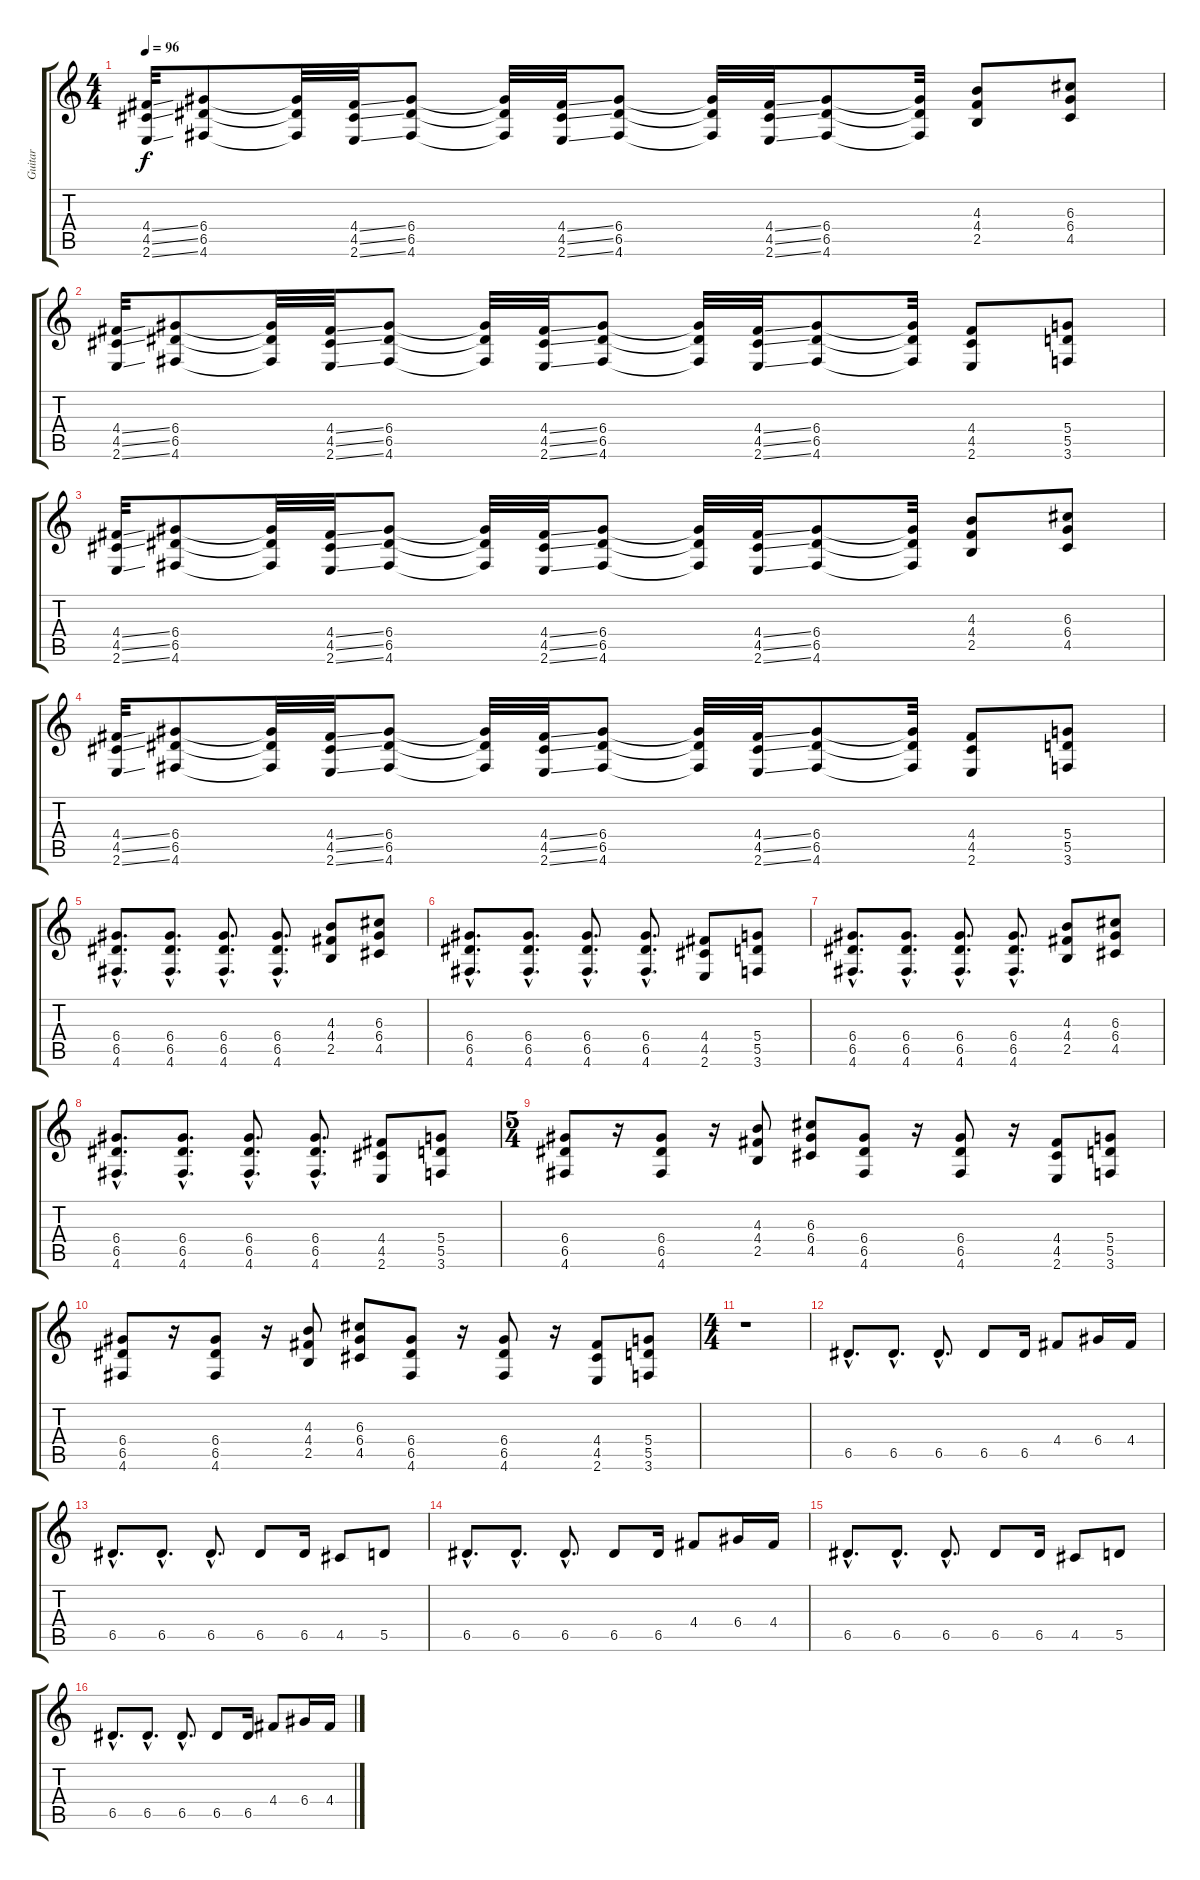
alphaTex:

\track ("Guitar" "Guitar") {instrument electricguitarjazz}
\staff {score tabs}
\tuning (E4 B3 G3 D3 A2 D2) {hide}
\ts (4 4)
\tempo 96
\clef g2
\ks c
(4.4{ss} 4.5{ss} 2.6{ss}).32{dy f} (6.4 6.5 4.6).8 (6.4{t} 6.5{t} 4.6{t}).32 (4.4{ss} 4.5{ss} 2.6{ss}).32 (6.4 6.5 4.6).8 (6.4{t} 6.5{t} 4.6{t}).32 (4.4{ss} 4.5{ss} 2.6{ss}).32 (6.4 6.5 4.6).8 (6.4{t} 6.5{t} 4.6{t}).32 (4.4{ss} 4.5{ss} 2.6{ss}).32 (6.4 6.5 4.6).8 (6.4{t} 6.5{t} 4.6{t}).32 (4.3 4.4 2.5).8 (6.3 6.4 4.5).8 |
(4.4{ss} 4.5{ss} 2.6{ss}).32 (6.4 6.5 4.6).8 (6.4{t} 6.5{t} 4.6{t}).32 (4.4{ss} 4.5{ss} 2.6{ss}).32 (6.4 6.5 4.6).8 (6.4{t} 6.5{t} 4.6{t}).32 (4.4{ss} 4.5{ss} 2.6{ss}).32 (6.4 6.5 4.6).8 (6.4{t} 6.5{t} 4.6{t}).32 (4.4{ss} 4.5{ss} 2.6{ss}).32 (6.4 6.5 4.6).8 (6.4{t} 6.5{t} 4.6{t}).32 (4.4 4.5 2.6).8 (5.4 5.5 3.6).8 |
(4.4{ss} 4.5{ss} 2.6{ss}).32 (6.4 6.5 4.6).8 (6.4{t} 6.5{t} 4.6{t}).32 (4.4{ss} 4.5{ss} 2.6{ss}).32 (6.4 6.5 4.6).8 (6.4{t} 6.5{t} 4.6{t}).32 (4.4{ss} 4.5{ss} 2.6{ss}).32 (6.4 6.5 4.6).8 (6.4{t} 6.5{t} 4.6{t}).32 (4.4{ss} 4.5{ss} 2.6{ss}).32 (6.4 6.5 4.6).8 (6.4{t} 6.5{t} 4.6{t}).32 (4.3 4.4 2.5).8 (6.3 6.4 4.5).8 |
(4.4{ss} 4.5{ss} 2.6{ss}).32 (6.4 6.5 4.6).8 (6.4{t} 6.5{t} 4.6{t}).32 (4.4{ss} 4.5{ss} 2.6{ss}).32 (6.4 6.5 4.6).8 (6.4{t} 6.5{t} 4.6{t}).32 (4.4{ss} 4.5{ss} 2.6{ss}).32 (6.4 6.5 4.6).8 (6.4{t} 6.5{t} 4.6{t}).32 (4.4{ss} 4.5{ss} 2.6{ss}).32 (6.4 6.5 4.6).8 (6.4{t} 6.5{t} 4.6{t}).32 (4.4 4.5 2.6).8 (5.4 5.5 3.6).8 |
(6.4{hac} 6.5{hac} 4.6{hac}).8{d} (6.4{hac} 6.5{hac} 4.6{hac}).8{d} (6.4{hac} 6.5{hac} 4.6{hac}).8{d} (6.4{hac} 6.5{hac} 4.6{hac}).8{d} (4.3 4.4 2.5).8 (6.3 6.4 4.5).8 |
(6.4{hac} 6.5{hac} 4.6{hac}).8{d} (6.4{hac} 6.5{hac} 4.6{hac}).8{d} (6.4{hac} 6.5{hac} 4.6{hac}).8{d} (6.4{hac} 6.5{hac} 4.6{hac}).8{d} (4.4 4.5 2.6).8 (5.4 5.5 3.6).8 |
(6.4{hac} 6.5{hac} 4.6{hac}).8{d} (6.4{hac} 6.5{hac} 4.6{hac}).8{d} (6.4{hac} 6.5{hac} 4.6{hac}).8{d} (6.4{hac} 6.5{hac} 4.6{hac}).8{d} (4.3 4.4 2.5).8 (6.3 6.4 4.5).8 |
(6.4{hac} 6.5{hac} 4.6{hac}).8{d} (6.4{hac} 6.5{hac} 4.6{hac}).8{d} (6.4{hac} 6.5{hac} 4.6{hac}).8{d} (6.4{hac} 6.5{hac} 4.6{hac}).8{d} (4.4 4.5 2.6).8 (5.4 5.5 3.6).8 |
\ts (5 4)
(6.4 6.5 4.6).8 r.16 (6.4 6.5 4.6).8 r.16 (4.3 4.4 2.5).8 (6.3 6.4 4.5).8 (6.4 6.5 4.6).8 r.16 (6.4 6.5 4.6).8 r.16 (4.4 4.5 2.6).8 (5.4 5.5 3.6).8 |
(6.4 6.5 4.6).8 r.16 (6.4 6.5 4.6).8 r.16 (4.3 4.4 2.5).8 (6.3 6.4 4.5).8 (6.4 6.5 4.6).8 r.16 (6.4 6.5 4.6).8 r.16 (4.4 4.5 2.6).8 (5.4 5.5 3.6).8{instrument electricguitarjazz} |
\ts (4 4)
r.1 |
6.5{hac}.8{d} 6.5{hac}.8{d} 6.5{hac}.8{d} 6.5.8 6.5.16 4.4.8 6.4.16 4.4.16 |
6.5{hac}.8{d} 6.5{hac}.8{d} 6.5{hac}.8{d} 6.5.8 6.5.16 4.5.8 5.5.8 |
6.5{hac}.8{d} 6.5{hac}.8{d} 6.5{hac}.8{d} 6.5.8 6.5.16 4.4.8 6.4.16 4.4.16 |
6.5{hac}.8{d} 6.5{hac}.8{d} 6.5{hac}.8{d} 6.5.8 6.5.16 4.5.8 5.5.8 |
6.5{hac}.8{d} 6.5{hac}.8{d} 6.5{hac}.8{d} 6.5.8 6.5.16 4.4.8 6.4.16 4.4.16
